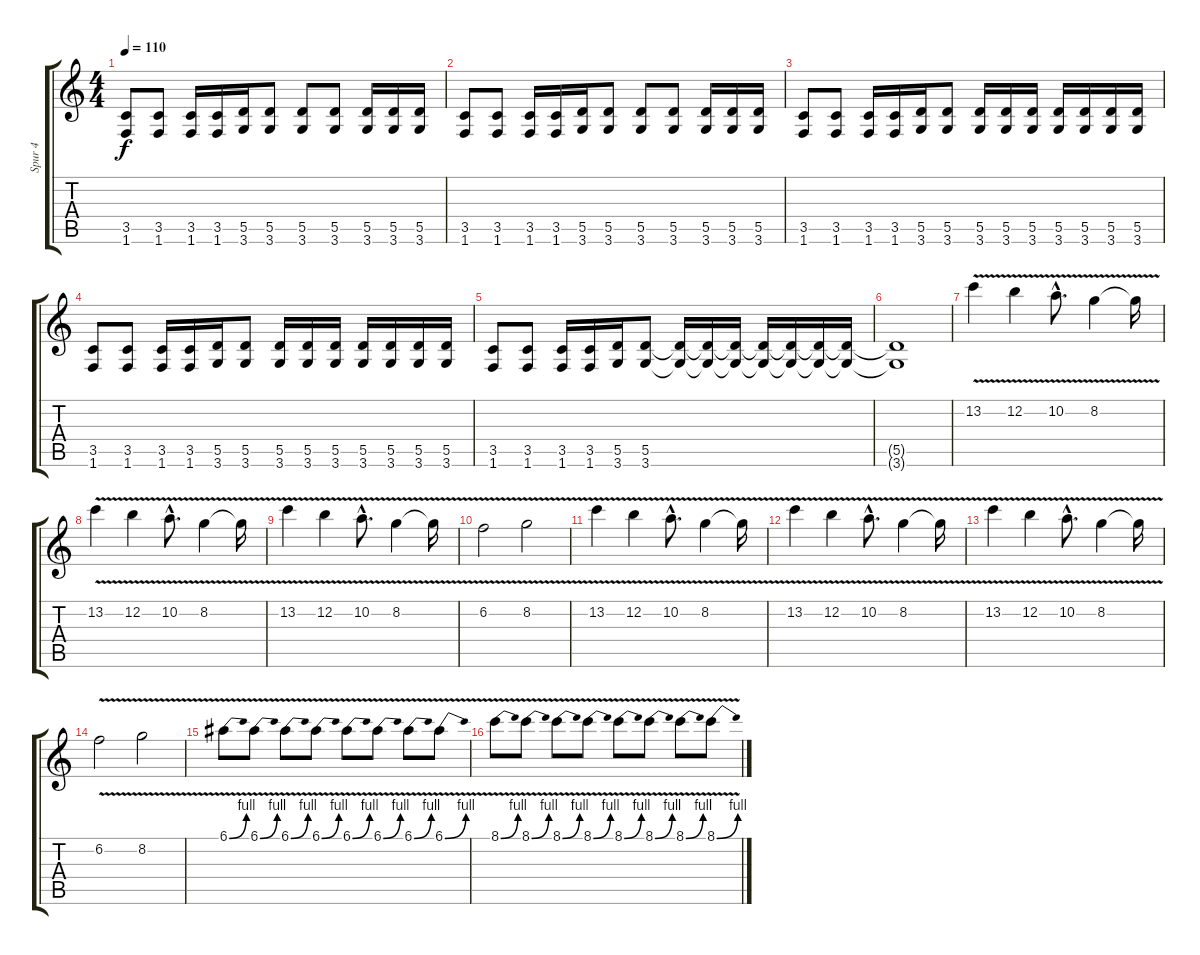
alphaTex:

\track ("Spur 4" "Spur 4") {instrument distortionguitar}
\staff {score tabs}
\tuning (E4 B3 G3 D3 A2 E2) {hide}
\ts (4 4)
\tempo 110
\clef g2
\ks c
(3.5 1.6).8{dy f} (3.5 1.6).8 (3.5 1.6).16 (3.5 1.6).16 (5.5 3.6).16 (5.5 3.6).8 (5.5 3.6).8 (5.5 3.6).8 (5.5 3.6).16 (5.5 3.6).16 (5.5 3.6).16 |
(3.5 1.6).8 (3.5 1.6).8 (3.5 1.6).16 (3.5 1.6).16 (5.5 3.6).16 (5.5 3.6).8 (5.5 3.6).8 (5.5 3.6).8 (5.5 3.6).16 (5.5 3.6).16 (5.5 3.6).16 |
(3.5 1.6).8 (3.5 1.6).8 (3.5 1.6).16 (3.5 1.6).16 (5.5 3.6).16 (5.5 3.6).8 (5.5 3.6).16 (5.5 3.6).16 (5.5 3.6).16 (5.5 3.6).16 (5.5 3.6).16 (5.5 3.6).16 (5.5 3.6).16 |
(3.5 1.6).8 (3.5 1.6).8 (3.5 1.6).16 (3.5 1.6).16 (5.5 3.6).16 (5.5 3.6).8 (5.5 3.6).16 (5.5 3.6).16 (5.5 3.6).16 (5.5 3.6).16 (5.5 3.6).16 (5.5 3.6).16 (5.5 3.6).16 |
(3.5 1.6).8 (3.5 1.6).8 (3.5 1.6).16 (3.5 1.6).16 (5.5 3.6).16 (5.5 3.6).8 (5.5{t} 3.6{t}).16 (5.5{t} 3.6{t}).16 (5.5{t} 3.6{t}).16 (5.5{t} 3.6{t}).16 (5.5{t} 3.6{t}).16 (5.5{t} 3.6{t}).16 (5.5{t} 3.6{t}).16 |
(5.5{t} 3.6{t}).1 |
13.2{v}.4 12.2{v}.4 10.2{v hac}.8{d} 8.2{v}.4 8.2{t}.16 |
13.2{v}.4 12.2{v}.4 10.2{v hac}.8{d} 8.2{v}.4 8.2{t}.16 |
13.2{v}.4 12.2{v}.4 10.2{v hac}.8{d} 8.2{v}.4 8.2{t}.16 |
6.2{v}.2 8.2{v}.2 |
13.2{v}.4 12.2{v}.4 10.2{v hac}.8{d} 8.2{v}.4 8.2{t}.16 |
13.2{v}.4 12.2{v}.4 10.2{v hac}.8{d} 8.2{v}.4 8.2{t}.16 |
13.2{v}.4 12.2{v}.4 10.2{v hac}.8{d} 8.2{v}.4 8.2{t}.16 |
6.2{v}.2 8.2{v}.2 |
6.1{be (bend 0 0 60 4) v}.8 6.1{be (bend 0 0 60 4) v}.8 6.1{be (bend 0 0 60 4) v}.8 6.1{be (bend 0 0 60 4) v}.8 6.1{be (bend 0 0 60 4) v}.8 6.1{be (bend 0 0 60 4) v}.8 6.1{be (bend 0 0 60 4) v}.8 6.1{be (bend 0 0 60 4) v}.8 |
8.1{be (bend 0 0 60 4) v}.8 8.1{be (bend 0 0 60 4) v}.8 8.1{be (bend 0 0 60 4) v}.8 8.1{be (bend 0 0 60 4) v}.8 8.1{be (bend 0 0 60 4) v}.8 8.1{be (bend 0 0 60 4) v}.8 8.1{be (bend 0 0 60 4) v}.8 8.1{be (bend 0 0 60 4) v}.8
